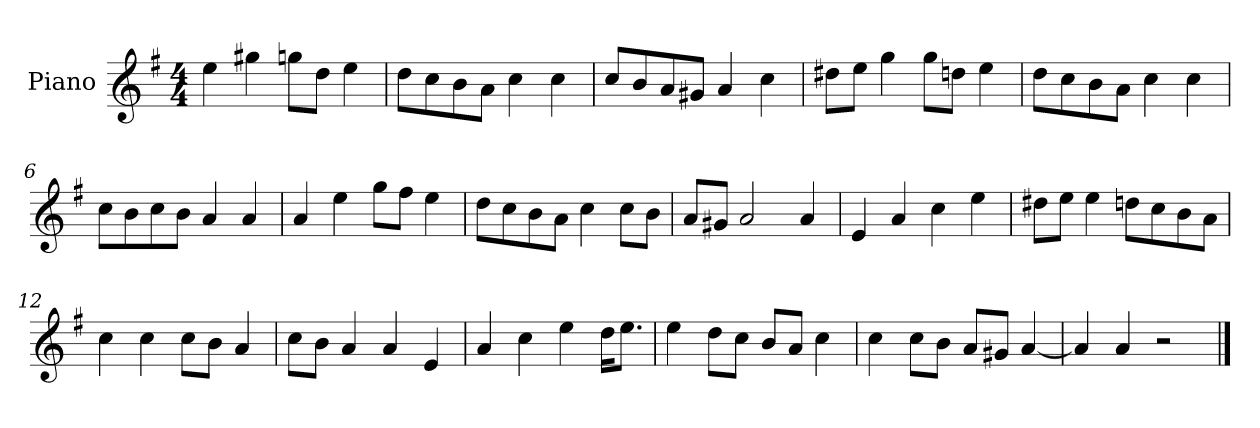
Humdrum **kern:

**kern
*part1
*staff1
*I"Piano
*I'P-no
*clefG2
*k[f#]
*M4/4
*MM90
=1
4ee\
4gg#X\
8ggn\L
8dd\J
4ee\
=2
8dd\L
8cc\
8b\
8a\J
4cc\
4cc\
=3
8cc/L
8b/
8a/
8g#X/J
4a/
4cc\
=4
8dd#X\L
8ee\J
4gg\
8gg\L
8ddn\J
4ee\
=5
8dd\L
8cc\
8b\
8a\J
4cc\
4cc\
=6
8cc\L
8b\
8cc\
8b\J
4a/
4a/
!!LO:LB:g=z
=7
4a/
4ee\
8gg\L
8ff#\J
4ee\
=8
8dd\L
8cc\
8b\
8a\J
4cc\
8cc\L
8b\J
=9
8a/L
8g#X/J
2a/
4a/
=10
4e/
4a/
4cc\
4ee\
=11
8dd#X\L
8ee\J
4ee\
8ddn\L
8cc\
8b\
8a\J
=12
4cc\
4cc\
8cc\L
8b\J
4a/
=13
8cc\L
8b\J
4a/
4a/
4e/
!!LO:LB:g=z
=14
4a/
4cc\
4ee\
16dd\KL
8.ee\J
=15
4ee\
8dd\L
8cc\J
8b/L
8a/J
4cc\
=16
4cc\
8cc\L
8b\J
8a/L
8g#X/J
[4a/
=17
4a/]
4a/
2r
==
*-
